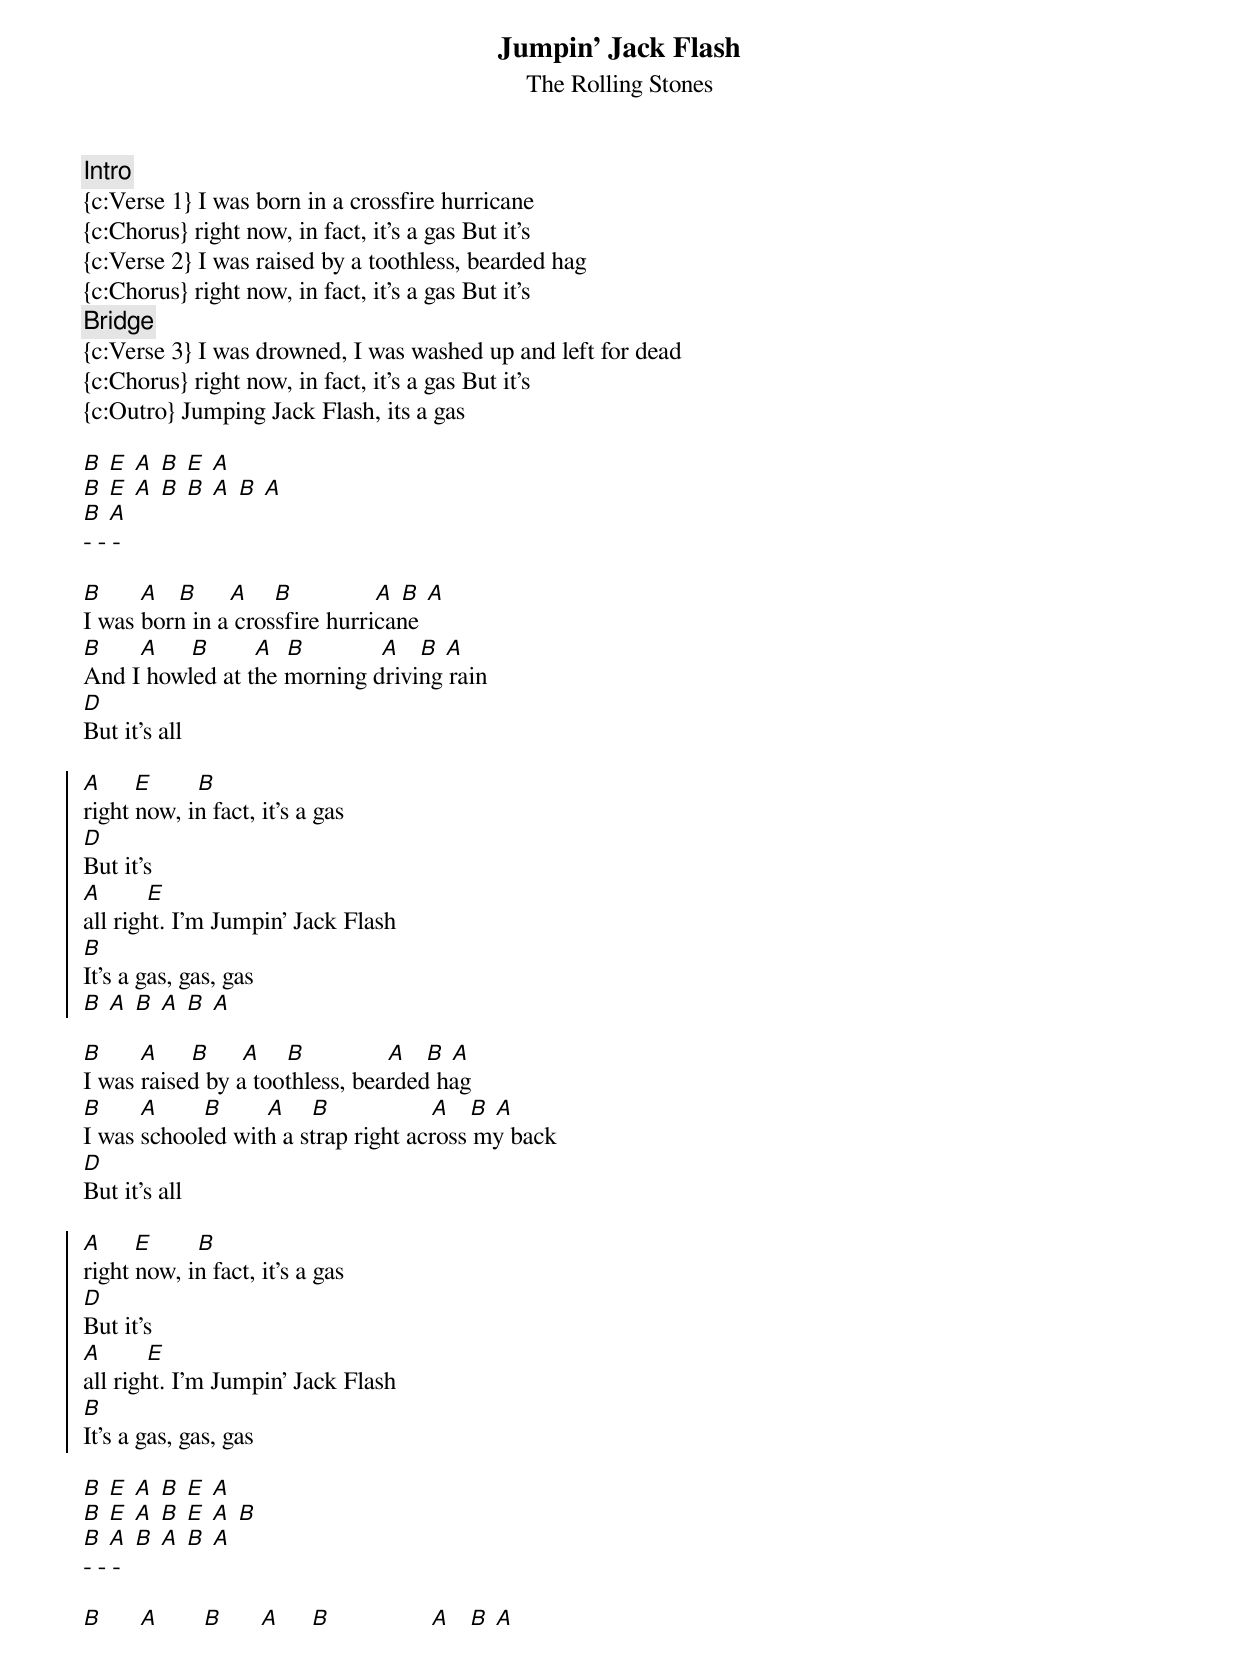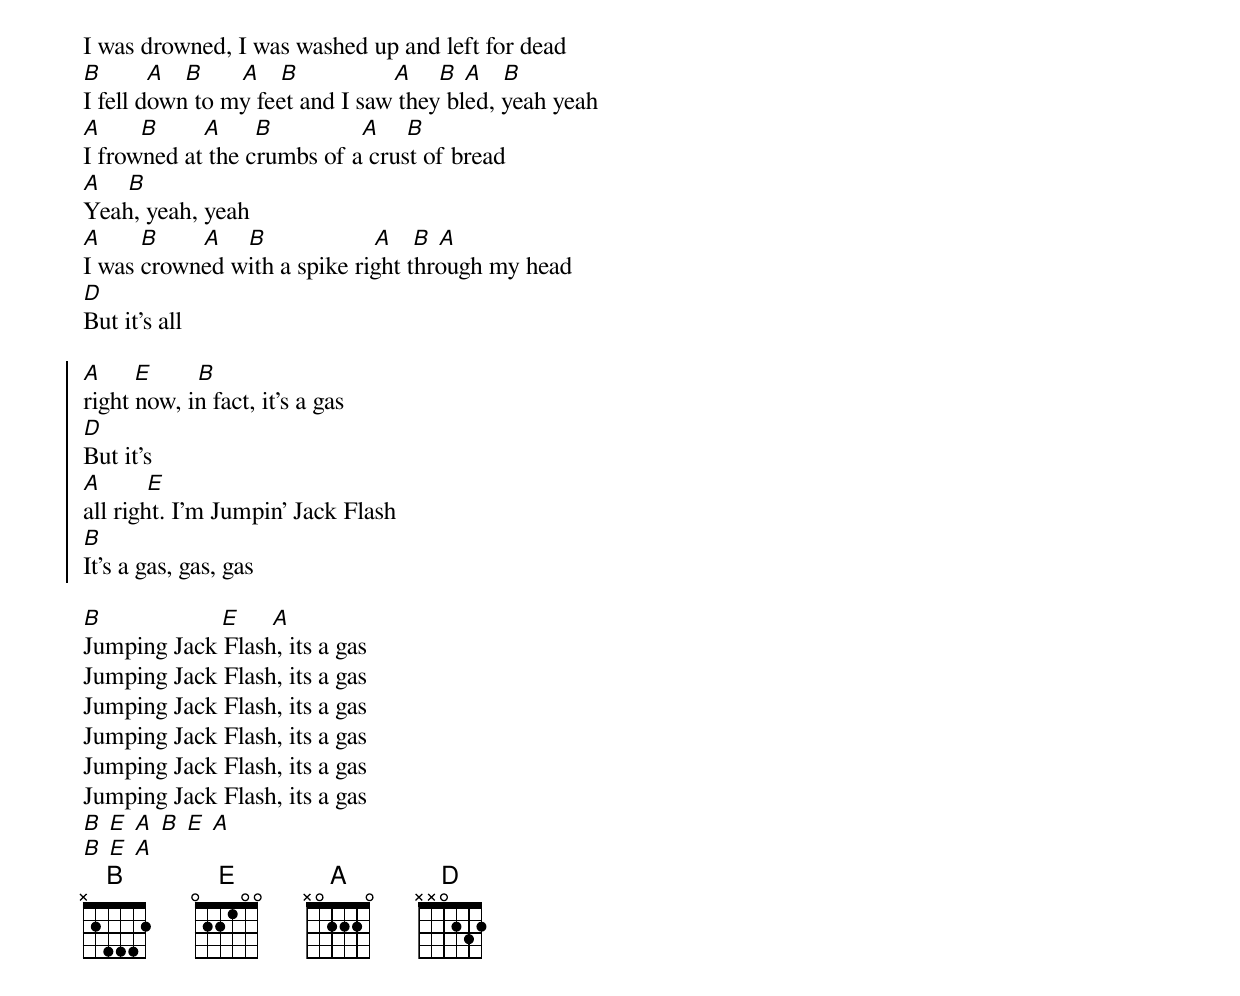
{t: Jumpin' Jack Flash}
{st: The Rolling Stones}
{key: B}
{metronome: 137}
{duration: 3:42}

{c:Intro}
{c:Verse 1} I was born in a crossfire hurricane
{c:Chorus} right now, in fact, it's a gas But it's
{c:Verse 2} I was raised by a toothless, bearded hag
{c:Chorus} right now, in fact, it's a gas But it's
{c:Bridge}
{c:Verse 3} I was drowned, I was washed up and left for dead
{c:Chorus} right now, in fact, it's a gas But it's
{c:Outro} Jumping Jack Flash, its a gas

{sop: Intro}
[B] [E] [A] [B] [E] [A]
[B] [E] [A] [B] [B] [A] [B] [A]
[B] [A]
- - -
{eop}

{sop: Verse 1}
[B]      [A]   [B]     [A]    [B]             [A] [B] [A]
I was born in a crossfire hurricane
[B]      [A]     [B]       [A]  [B]            [A]   [B] [A]
And I howled at the morning driving rain
[D]
But it's all
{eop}

{soc}
[A]     [E]       [B]
right now, in fact, it's a gas
[D]
But it's
[A]       [E]
all right. I'm Jumpin' Jack Flash
[B]
It's a gas, gas, gas
[B] [A] [B] [A] [B] [A]
{eoc}

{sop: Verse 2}
[B]      [A]     [B]     [A]    [B]             [A]   [B] [A]
I was raised by a toothless, bearded hag
[B]      [A]       [B]       [A]    [B]                [A]   [B] [A]
I was schooled with a strap right across my back
[D]
But it's all
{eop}

{soc}
[A]     [E]       [B]
right now, in fact, it's a gas
[D]
But it's
[A]       [E]
all right. I'm Jumpin' Jack Flash
[B]
It's a gas, gas, gas
{eoc}

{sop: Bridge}
[B] [E] [A] [B] [E] [A]
[B] [E] [A] [B] [E] [A] [B]
[B] [A] [B] [A] [B] [A]
- - -
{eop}

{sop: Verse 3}
[B]      [A]       [B]      [A]     [B]                [A]   [B] [A]
I was drowned, I was washed up and left for dead
[B]       [A]   [B]      [A]   [B]               [A]    [B] [A]   [B]
I fell down to my feet and I saw they bled, yeah yeah
[A]      [B]       [A]     [B]              [A]    [B]
I frowned at the crumbs of a crust of bread
[A]    [B]
Yeah, yeah, yeah
[A]      [B]       [A]    [B]                 [A]   [B] [A]
I was crowned with a spike right through my head
[D]
But it's all
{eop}

{soc}
[A]     [E]       [B]
right now, in fact, it's a gas
[D]
But it's
[A]       [E]
all right. I'm Jumpin' Jack Flash
[B]
It's a gas, gas, gas
{eoc}

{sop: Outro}
[B]                   [E]     [A]
Jumping Jack Flash, its a gas
Jumping Jack Flash, its a gas
Jumping Jack Flash, its a gas
Jumping Jack Flash, its a gas
Jumping Jack Flash, its a gas
Jumping Jack Flash, its a gas
[B] [E] [A] [B] [E] [A]
[B] [E] [A]
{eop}
